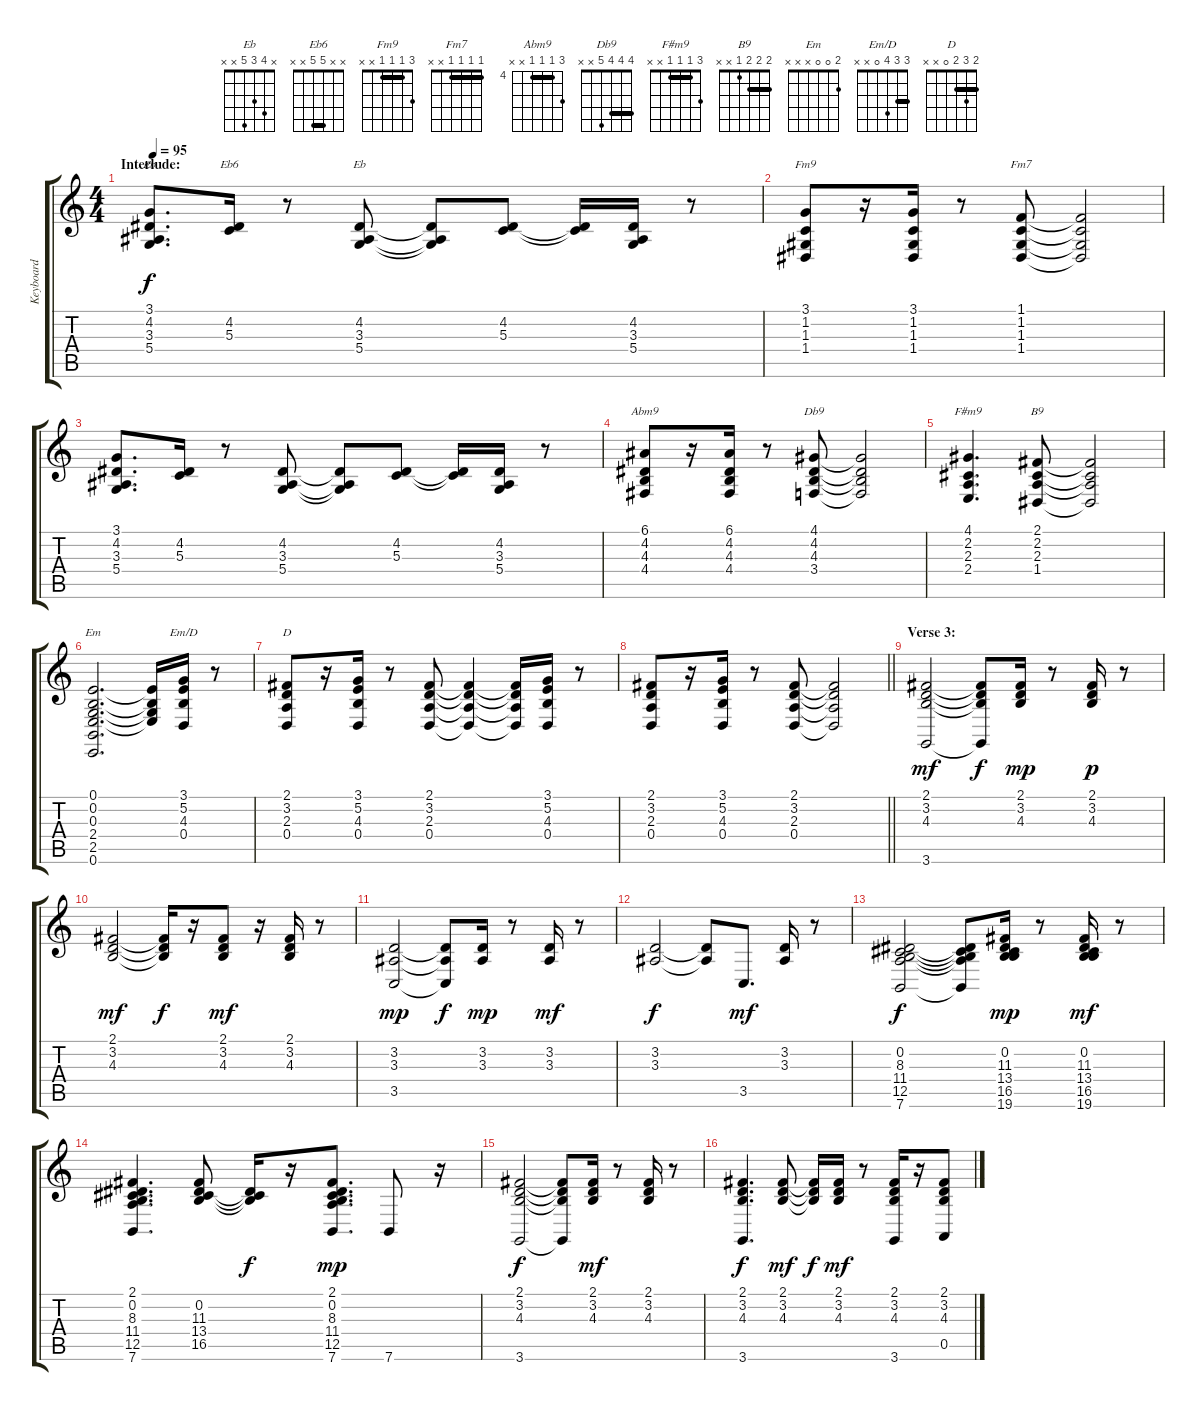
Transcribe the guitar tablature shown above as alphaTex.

\track ("Keyboard" "Keyboard") {instrument electricpiano1}
\staff {score tabs}
\tuning (E4 B3 G3 D3 A2 E2) {hide}
\chord ("Eb" 3 1 3 1 x x) {barre 1}
\chord ("Eb6" x x 5 5 x x) {barre 5}
\chord ("Eb" x 4 3 5 x x)
\chord ("Fm9" 3 1 1 1 x x) {barre 1}
\chord ("Fm7" 1 1 1 1 x x) {barre 1}
\chord ("Abm9" 6 4 4 4 x x) {firstfret 4 barre 4}
\chord ("Db9" 4 4 4 5 x x) {barre 4}
\chord ("F#m9" 3 1 1 1 x x) {barre 1}
\chord ("B9" 2 2 2 1 x x) {barre 2}
\chord ("Em" 2 0 0 x x x)
\chord ("Em/D" 3 3 4 0 x x) {barre 3}
\chord ("D" 2 3 2 0 x x) {barre 2}
\ts (4 4)
\section ("" "Interlude:")
\tempo 95
\clef g2
\ks c
(3.1 4.2 3.3 5.4).8{d ch "Eb" dy f volume 16 balance 12} (4.2 5.3).16{ch "Eb6"} r.8 (4.2 3.3 5.4).8{ch "Eb"} (4.2{t} 3.3{t} 5.4{t}).8 (4.2 5.3).8 (4.2{t} 5.3{t}).16 (4.2 3.3 5.4).16 r.8 |
(3.1 1.2 1.3 1.4).8{ch "Fm9"} r.16 (3.1 1.2 1.3 1.4).16 r.8 (1.1 1.2 1.3 1.4).8{ch "Fm7"} (1.1{t} 1.2{t} 1.3{t} 1.4{t}).2 |
(3.1 4.2 3.3 5.4).8{d} (4.2 5.3).16 r.8 (4.2 3.3 5.4).8 (4.2{t} 3.3{t} 5.4{t}).8 (4.2 5.3).8 (4.2{t} 5.3{t}).16 (4.2 3.3 5.4).16 r.8 |
(6.1 4.2 4.3 4.4).8{ch "Abm9"} r.16 (6.1 4.2 4.3 4.4).16 r.8 (4.1 4.2 4.3 3.4).8{ch "Db9"} (4.1{t} 4.2{t} 4.3{t} 3.4{t}).2 |
(4.1 2.2 2.3 2.4).4{d ch "F#m9"} (2.1 2.2 2.3 1.4).8{ch "B9"} (2.1{t} 2.2{t} 2.3{t} 1.4{t}).2 |
(0.1 0.2 0.3 2.4 2.5 0.6).2{d ch "Em"} (0.1{t} 0.2{t} 0.3{t} 2.4{t}).16 (3.1 5.2 4.3 0.4).16{ch "Em/D"} r.8 |
(2.1 3.2 2.3 0.4).8{ch "D"} r.16 (3.1 5.2 4.3 0.4).16 r.8 (2.1 3.2 2.3 0.4).8 (2.1{t} 3.2{t} 2.3{t} 0.4{t}).4 (2.1{t} 3.2{t} 2.3{t} 0.4{t}).16 (3.1 5.2 4.3 0.4).16 r.8 |
\barLineRight lightlight
(2.1 3.2 2.3 0.4).8 r.16 (3.1 5.2 4.3 0.4).16 r.8 (2.1 3.2 2.3 0.4).8 (2.1{t} 3.2{t} 2.3{t} 0.4{t}).2 |
\section ("" "Verse 3:")
(2.1 3.2 4.3 3.6).2{dy mf volume 13 balance 16} (2.1{t} 3.2{t} 4.3{t} 3.6{t}).8{dy f} (2.1 3.2 4.3).16{dy mp} r.8 (2.1 3.2 4.3).16{dy p} r.8 |
(2.1 3.2 4.3).2{dy mf} (2.1{t} 3.2{t} 4.3{t}).16{dy f} r.16 (2.1 3.2 4.3).8{dy mf} r.16 (2.1 3.2 4.3).16 r.8 |
(3.2 3.3 3.5).2{dy mp} (3.2{t} 3.3{t} 3.5{t}).8{dy f} (3.2 3.3).16{dy mp} r.8 (3.2 3.3).16{dy mf} r.8 |
(3.2 3.3).2{dy f} (3.2{t} 3.3{t}).8 3.5.8{d dy mf} (3.2 3.3).16 r.8 |
(0.2 8.3 11.4 12.5 7.6).2{dy f} (0.2{t} 8.3{t} 11.4{t} 12.5{t} 7.6{t}).8 (0.2 11.3 13.4 16.5 19.6).16{dy mp} r.8 (0.2 11.3 13.4 16.5 19.6).16{dy mf} r.8 |
(2.1 0.2 8.3 11.4 12.5 7.6).4{d} (0.2 11.3 13.4 16.5).8 (0.2{t} 13.4{t} 16.5{t}).16{dy f} r.16 (2.1 0.2 8.3 11.4 12.5 7.6).8{d dy mp} 7.6.8 r.16 |
(2.1 3.2 4.3 3.6).2{dy f} (2.1{t} 3.2{t} 4.3{t} 3.6{t}).8 (2.1 3.2 4.3).16{dy mf} r.8 (2.1 3.2 4.3).16 r.8 |
(2.1 3.2 4.3 3.6).4{d dy f} (2.1 3.2 4.3).8{dy mf} (2.1{t} 3.2{t} 4.3{t}).16{dy f} (2.1 3.2 4.3).16{dy mf} r.8 (2.1 3.2 4.3 3.6).16 r.16 (2.1 3.2 4.3 0.5).8
